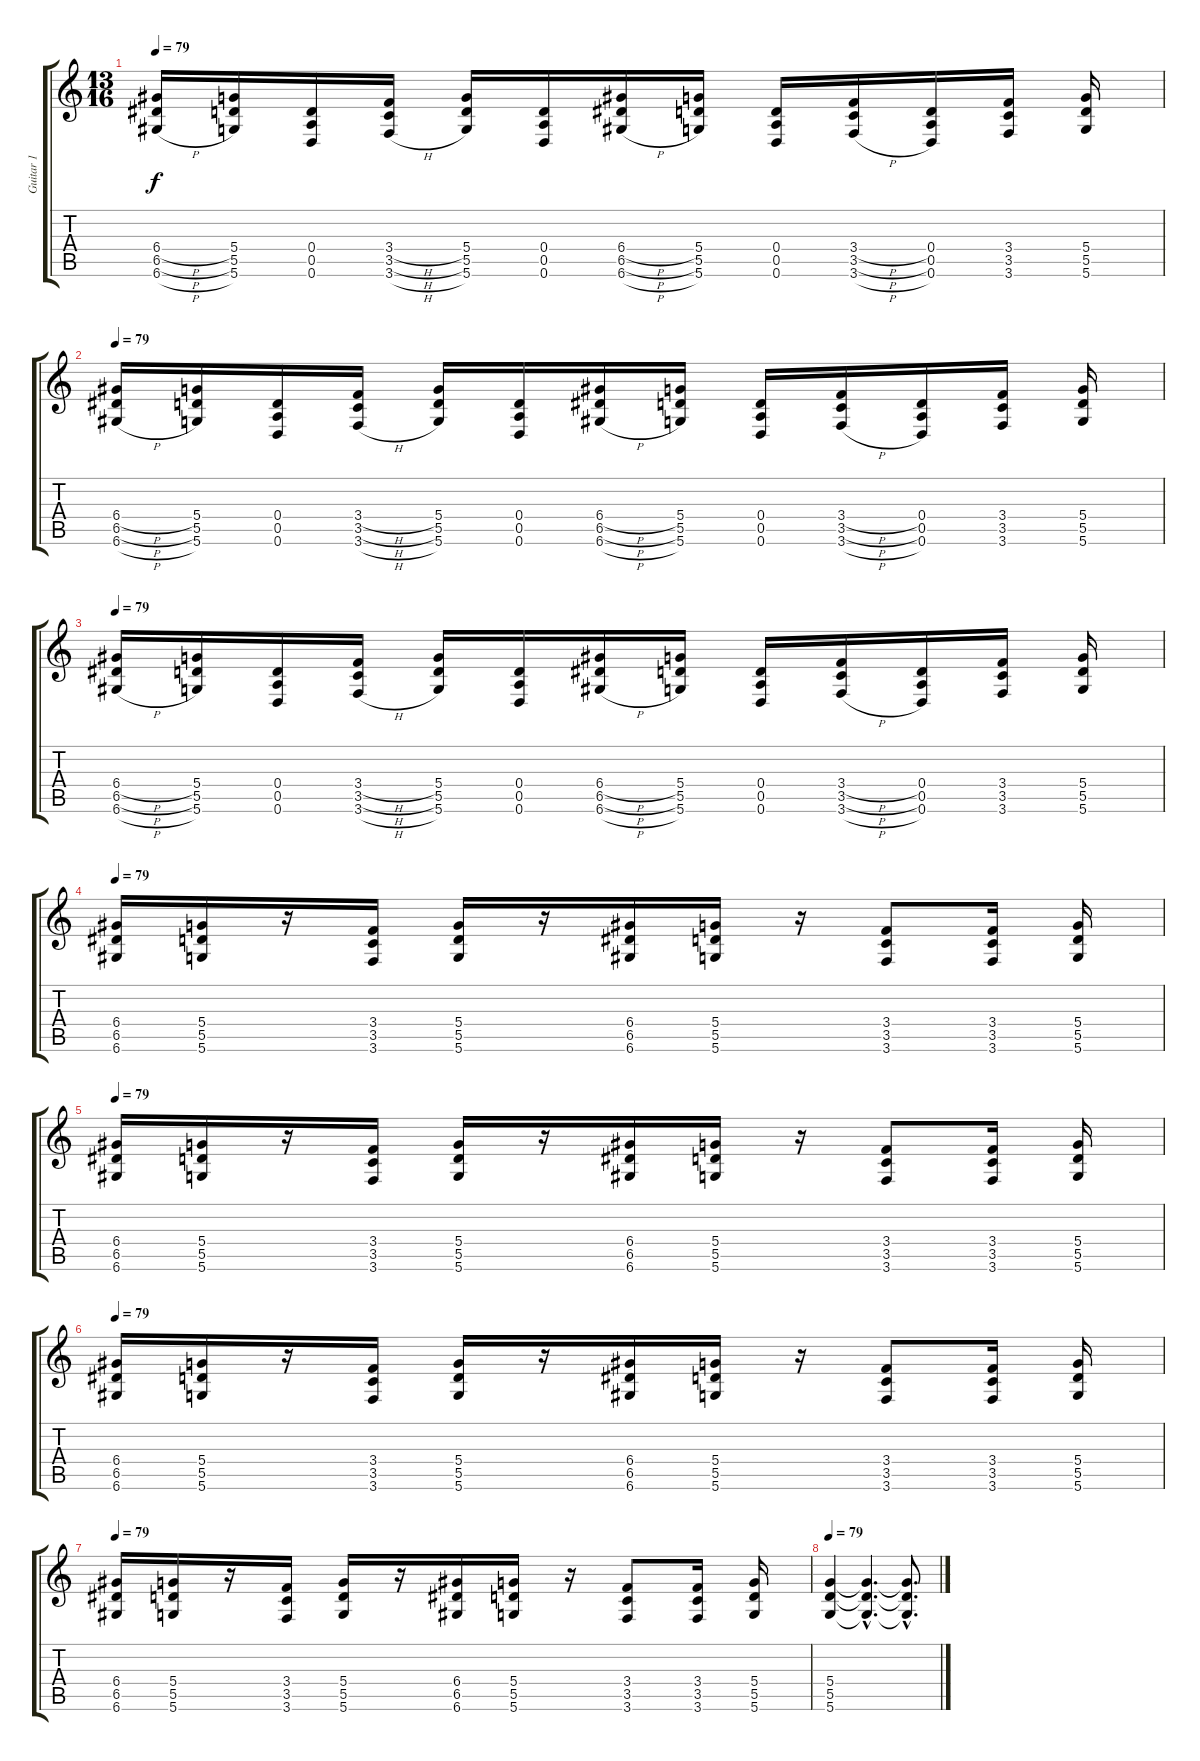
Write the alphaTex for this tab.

\track ("Guitar 1" "Guitar 1") {instrument distortionguitar}
\staff {score tabs}
\tuning (E4 B3 G3 D3 A2 D2) {hide}
\ts (13 16)
\tempo 79
\clef g2
\ks c
(6.4{h} 6.5{h} 6.6{h}).16{dy f volume 13 instrument distortionguitar} (5.4 5.5 5.6).16 (0.4 0.5 0.6).16 (3.4{h} 3.5{h} 3.6{h}).16 (5.4 5.5 5.6).16 (0.4 0.5 0.6).16 (6.4{h} 6.5{h} 6.6{h}).16 (5.4 5.5 5.6).16 (0.4 0.5 0.6).16 (3.4{h} 3.5{h} 3.6{h}).16 (0.4 0.5 0.6).16 (3.4 3.5 3.6).16 (5.4 5.5 5.6).16 |
\tempo 79
(6.4{h} 6.5{h} 6.6{h}).16{volume 13 instrument distortionguitar} (5.4 5.5 5.6).16 (0.4 0.5 0.6).16 (3.4{h} 3.5{h} 3.6{h}).16 (5.4 5.5 5.6).16 (0.4 0.5 0.6).16 (6.4{h} 6.5{h} 6.6{h}).16 (5.4 5.5 5.6).16 (0.4 0.5 0.6).16 (3.4{h} 3.5{h} 3.6{h}).16 (0.4 0.5 0.6).16 (3.4 3.5 3.6).16 (5.4 5.5 5.6).16 |
\tempo 79
(6.4{h} 6.5{h} 6.6{h}).16{volume 13 instrument distortionguitar} (5.4 5.5 5.6).16 (0.4 0.5 0.6).16 (3.4{h} 3.5{h} 3.6{h}).16 (5.4 5.5 5.6).16 (0.4 0.5 0.6).16 (6.4{h} 6.5{h} 6.6{h}).16 (5.4 5.5 5.6).16 (0.4 0.5 0.6).16 (3.4{h} 3.5{h} 3.6{h}).16 (0.4 0.5 0.6).16 (3.4 3.5 3.6).16 (5.4 5.5 5.6).16 |
\tempo 79
(6.4 6.5 6.6).16{volume 13 instrument distortionguitar} (5.4 5.5 5.6).16 r.16 (3.4 3.5 3.6).16 (5.4 5.5 5.6).16 r.16 (6.4 6.5 6.6).16 (5.4 5.5 5.6).16 r.16 (3.4 3.5 3.6).8 (3.4 3.5 3.6).16 (5.4 5.5 5.6).16 |
\tempo 79
(6.4 6.5 6.6).16{volume 13 instrument distortionguitar} (5.4 5.5 5.6).16 r.16 (3.4 3.5 3.6).16 (5.4 5.5 5.6).16 r.16 (6.4 6.5 6.6).16 (5.4 5.5 5.6).16 r.16 (3.4 3.5 3.6).8 (3.4 3.5 3.6).16 (5.4 5.5 5.6).16 |
\tempo 79
(6.4 6.5 6.6).16{volume 13 instrument distortionguitar} (5.4 5.5 5.6).16 r.16 (3.4 3.5 3.6).16 (5.4 5.5 5.6).16 r.16 (6.4 6.5 6.6).16 (5.4 5.5 5.6).16 r.16 (3.4 3.5 3.6).8 (3.4 3.5 3.6).16 (5.4 5.5 5.6).16 |
\tempo 79
(6.4 6.5 6.6).16{volume 13 instrument distortionguitar} (5.4 5.5 5.6).16 r.16 (3.4 3.5 3.6).16 (5.4 5.5 5.6).16 r.16 (6.4 6.5 6.6).16 (5.4 5.5 5.6).16 r.16 (3.4 3.5 3.6).8 (3.4 3.5 3.6).16 (5.4 5.5 5.6).16 |
\tempo 79
(5.4 5.5 5.6).4 (5.4{hac t} 5.5{hac t} 5.6{hac t}).4{d} (5.4{hac t} 5.5{hac t} 5.6{hac t}).8{d}
